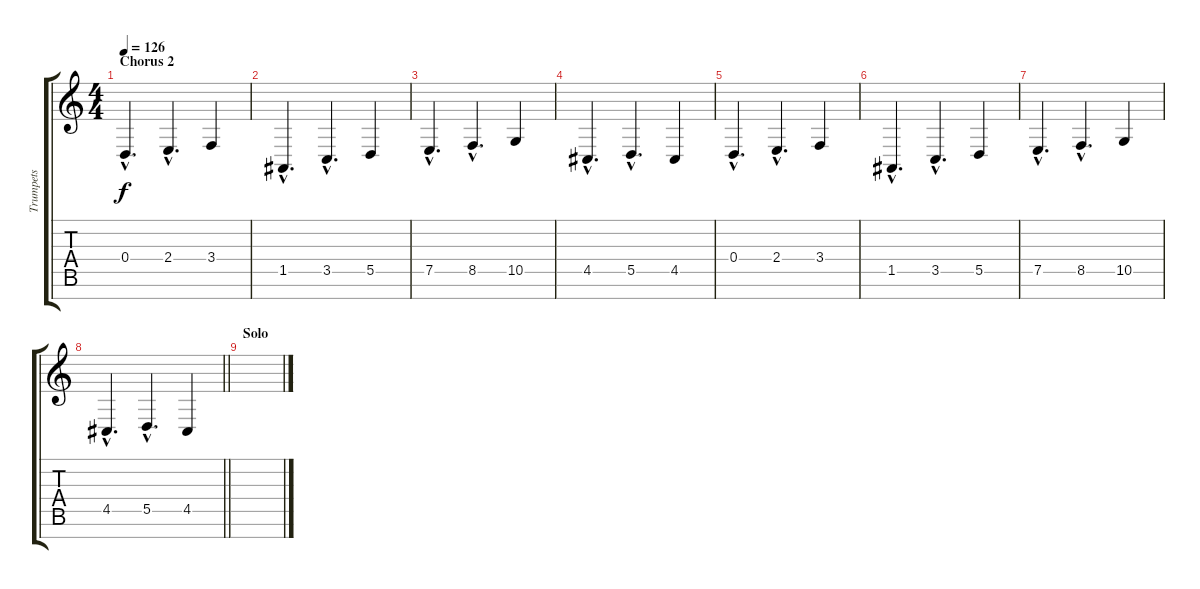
\track ("Trumpets" "Trumpets") {instrument trumpet}
\staff {score tabs}
\tuning (E4 B3 G3 D3 A2 E2 B1) {hide}
\ts (4 4)
\section ("" "Chorus 2")
\tempo 126
\clef g2
\ks c
0.4{hac}.4{d dy f} 2.4{hac}.4{d} 3.4.4 |
1.5{hac}.4{d} 3.5{hac}.4{d} 5.5.4 |
7.5{hac}.4{d} 8.5{hac}.4{d} 10.5.4 |
4.5{hac}.4{d} 5.5{hac}.4{d} 4.5.4 |
0.4{hac}.4{d} 2.4{hac}.4{d} 3.4.4 |
1.5{hac}.4{d} 3.5{hac}.4{d} 5.5.4 |
7.5{hac}.4{d} 8.5{hac}.4{d} 10.5.4 |
\barLineRight lightlight
4.5{hac}.4{d} 5.5{hac}.4{d} 4.5.4 |
\section ("" "Solo")
